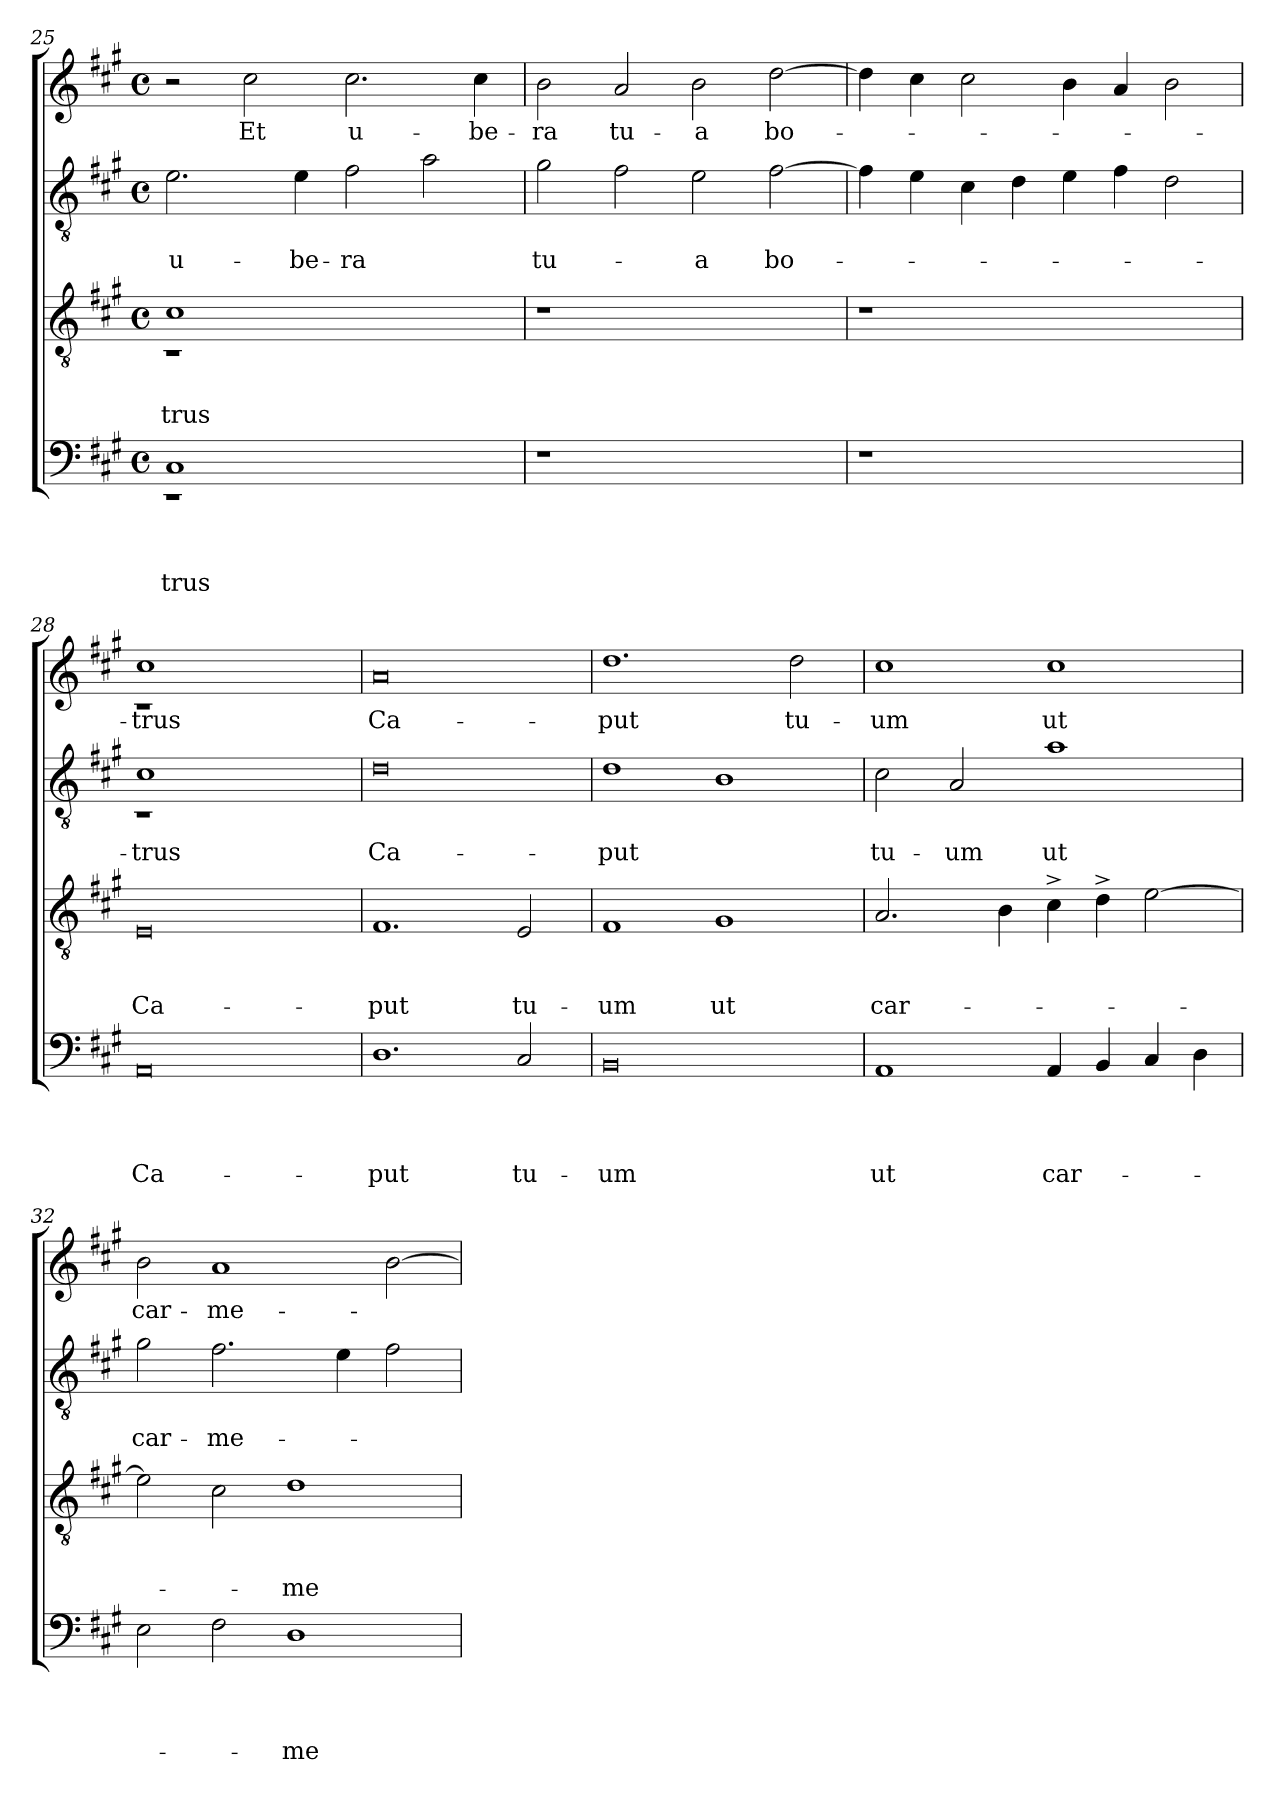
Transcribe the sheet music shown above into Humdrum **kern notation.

**kern	**text	**text	**text	**text	**kern	**text	**text	**text	**kern	**text	**text	**kern	**text
*part4	*part4	*part4	*part4	*part4	*part3	*part3	*part3	*part3	*part2	*part2	*part2	*part1	*part1
*staff4	*staff4	*staff4	*staff4	*staff4	*staff3	*staff3	*staff3	*staff3	*staff2	*staff2	*staff2	*staff1	*staff1
*clefF4	*	*	*	*	*clefGv2	*	*	*	*clefGv2	*	*	*clefG2	*
*k[f#c#g#]	*	*	*	*	*k[f#c#g#]	*	*	*	*k[f#c#g#]	*	*	*k[f#c#g#]	*
*A:	*	*	*	*	*A:	*	*	*	*A:	*	*	*A:	*
*M4/4	*	*	*	*	*M4/4	*	*	*	*M4/4	*	*	*M4/4	*
*met(c)	*	*	*	*	*met(c)	*	*	*	*met(c)	*	*	*met(c)	*
=25	=25	=25	=25	=25	=25	=25	=25	=25	=25	=25	=25	=25	=25
*^	*	*	*	*	*^	*	*	*	*	*	*	*	*
!	!LO:N:vis=1	!	!	!	!LO:LY:b	!	!LO:N:vis=1	!	!	!LO:LY:b	!	!	!LO:LY:b	!	!
1C#	0rEE	.	.	.	-trus	1c#	0rC	.	.	-trus	2.e\	.	u-	2r	.
!	!	!	!	!	!	!	!	!	!	!	!	!	!	!	!LO:LY:b
.	.	.	.	.	.	.	.	.	.	.	.	.	.	2cc#\	Et
!	!	!	!	!	!	!	!	!	!	!	!	!	!LO:LY:b	!	!
.	.	.	.	.	.	.	.	.	.	.	4e\	.	-be-	.	.
!	!	!	!	!	!	!	!	!	!	!	!	!	!LO:LY:b	!	!LO:LY:b
1ryy	.	.	.	.	.	1ryy	.	.	.	.	2f#\	.	-ra	2.cc#\	u-
.	.	.	.	.	.	.	.	.	.	.	2a\	.	.	.	.
!	!	!	!	!	!	!	!	!	!	!	!	!	!	!	!LO:LY:b
.	.	.	.	.	.	.	.	.	.	.	.	.	.	4cc#\	-be-
*v	*v	*	*	*	*	*	*	*	*	*	*	*	*	*	*
*	*	*	*	*	*v	*v	*	*	*	*	*	*	*	*
=26	=26	=26	=26	=26	=26	=26	=26	=26	=26	=26	=26	=26	=26
!	!	!	!	!	!	!	!	!	!	!	!LO:LY:b	!	!LO:LY:b
1r	.	.	.	.	1r	.	.	.	2g#\	.	tu-	2b\	-ra
!	!	!	!	!	!	!	!	!	!	!	!	!	!LO:LY:b
.	.	.	.	.	.	.	.	.	2f#\	.	.	2a/	tu-
!	!	!	!	!	!	!	!	!	!	!	!LO:LY:b	!	!LO:LY:b
1ryy	.	.	.	.	1ryy	.	.	.	2e\	.	-a	2b\	-a
!	!	!	!	!	!	!	!	!	!	!	!LO:LY:b	!	!LO:LY:b
.	.	.	.	.	.	.	.	.	[>2f#\	.	bo-	[>2dd\	bo-
=27	=27	=27	=27	=27	=27	=27	=27	=27	=27	=27	=27	=27	=27
1r	.	.	.	.	1r	.	.	.	4f#\]	.	.	4dd\]	.
.	.	.	.	.	.	.	.	.	4e\	.	.	4cc#\	.
.	.	.	.	.	.	.	.	.	4c#\	.	.	2cc#\	.
.	.	.	.	.	.	.	.	.	4d\	.	.	.	.
1ryy	.	.	.	.	1ryy	.	.	.	4e\	.	.	4b\	.
.	.	.	.	.	.	.	.	.	4f#\	.	.	4a/	.
.	.	.	.	.	.	.	.	.	2d\	.	.	2b\	.
=28	=28	=28	=28	=28	=28	=28	=28	=28	=28	=28	=28	=28	=28
*	*	*	*	*	*	*	*	*	*^	*	*	*^	*
!	!	!	!	!LO:LY:b:rj	!	!	!	!LO:LY:b:rj	!	!LO:N:vis=1	!	!LO:LY:b	!	!LO:N:vis=1	!LO:LY:b
0AA	.	.	.	Ca-	0E	.	.	Ca-	1c#	0rC	.	-trus	1cc#	0rc	-trus
.	.	.	.	.	.	.	.	.	1ryy	.	.	.	1ryy	.	.
*	*	*	*	*	*	*	*	*	*v	*v	*	*	*	*	*
*	*	*	*	*	*	*	*	*	*	*	*	*v	*v	*
=29	=29	=29	=29	=29	=29	=29	=29	=29	=29	=29	=29	=29	=29
!	!	!	!	!LO:LY:b	!	!	!	!LO:LY:b	!	!	!LO:LY:b:rj	!	!LO:LY:b:rj
1.D	.	.	.	-put	1.F#	.	.	-put	0d	.	Ca-	0a	Ca-
!	!	!	!	!LO:LY:b	!	!	!	!LO:LY:b	!	!	!	!	!
2C#/	.	.	.	tu-	2E/	.	.	tu-	.	.	.	.	.
!!LO:LB:g=z
=30	=30	=30	=30	=30	=30	=30	=30	=30	=30	=30	=30	=30	=30
!	!	!	!	!LO:LY:b	!	!	!	!LO:LY:b	!	!	!LO:LY:b	!	!LO:LY:b
0BB	.	.	.	-um	1F#	.	.	-um	1d	.	-put	1.dd	-put
!	!	!	!	!	!	!	!	!LO:LY:b	!	!	!	!	!
.	.	.	.	.	1G#	.	.	ut	1B	.	.	.	.
!	!	!	!	!	!	!	!	!	!	!	!	!	!LO:LY:b
.	.	.	.	.	.	.	.	.	.	.	.	2dd\	tu-
=31	=31	=31	=31	=31	=31	=31	=31	=31	=31	=31	=31	=31	=31
!	!	!	!	!LO:LY:b	!	!	!	!LO:LY:b	!	!	!LO:LY:b	!	!LO:LY:b
1AA	.	.	.	ut	2.A/	.	.	car-	2c#\	.	tu-	1cc#	-um
!	!	!	!	!	!	!	!	!	!	!	!LO:LY:b	!	!
.	.	.	.	.	.	.	.	.	2A/	.	-um	.	.
.	.	.	.	.	4B\	.	.	.	.	.	.	.	.
!	!	!	!	!LO:LY:b	!	!	!	!	!	!	!LO:LY:b	!	!LO:LY:b
4AA/	.	.	.	car-	4c#^>\	.	.	.	1a	.	ut	1cc#	ut
4BB/	.	.	.	.	4d^>\	.	.	.	.	.	.	.	.
4C#/	.	.	.	.	[>2e\	.	.	.	.	.	.	.	.
4D\	.	.	.	.	.	.	.	.	.	.	.	.	.
=32	=32	=32	=32	=32	=32	=32	=32	=32	=32	=32	=32	=32	=32
!	!	!	!	!	!	!	!	!	!	!	!LO:LY:b	!	!LO:LY:b
2E\	.	.	.	.	2e\]	.	.	.	2g#\	.	car-	2b\	car-
!	!	!	!	!	!	!	!	!	!	!	!LO:LY:b	!	!LO:LY:b
2F#\	.	.	.	.	2c#\	.	.	.	2.f#\	.	-me-	1a	-me-
!	!	!	!	!LO:LY:b	!	!	!	!LO:LY:b	!	!	!	!	!
1D	.	.	.	-me-	1d	.	.	-me-	.	.	.	.	.
.	.	.	.	.	.	.	.	.	4e\	.	.	.	.
.	.	.	.	.	.	.	.	.	2f#\	.	.	[>2b\	.
=	=	=	=	=	=	=	=	=	=	=	=	=	=
*-	*-	*-	*-	*-	*-	*-	*-	*-	*-	*-	*-	*-	*-
